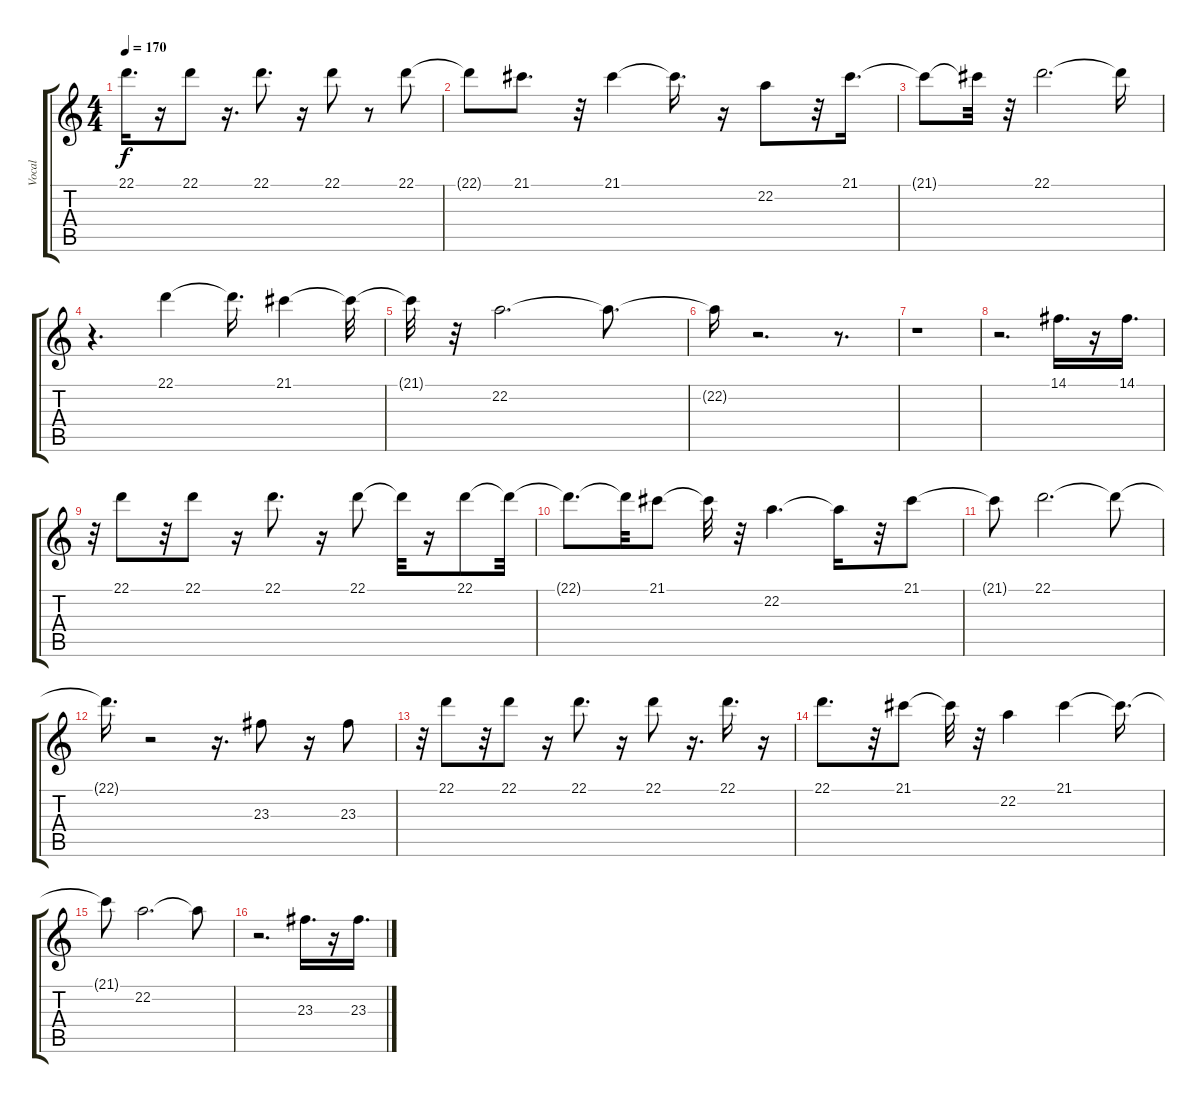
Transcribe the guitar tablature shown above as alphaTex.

\track ("Vocal" "Vocal") {instrument lead8bassandlead}
\staff {score tabs}
\tuning (E4 B3 G3 D3 A2 E2) {hide}
\ts (4 4)
\tempo 170
\clef g2
\ks c
22.1.16{d dy f} r.16 22.1.8 r.16{d} 22.1.8{d} r.16 22.1.8 r.8 22.1.8 |
22.1{t}.8 21.1.8{d} r.32 21.1.4 21.1{t}.16{d} r.16 22.2.8 r.32 21.1.16{d} |
21.1{t}.8 21.1{t}.32 r.32 22.1.2{d} 22.1{t}.16 |
r.4{d} 22.1.4 22.1{t}.16{d} 21.1.4 21.1{t}.32 |
21.1{t}.32 r.32 22.2.2{d} 22.2{t}.8{d} |
22.2{t}.16 r.2{d} r.8{d} |
r.1 |
r.2{d} 14.1.16{d} r.16 14.1.16{d} |
r.32 22.1.8 r.32 22.1.8 r.16 22.1.8{d} r.16 22.1.8 22.1{t}.32 r.16 22.1.8 22.1{t}.32 |
22.1{t}.8{d} 22.1{t}.32 21.1.8 21.1{t}.32 r.32 22.2.4{d} 22.2{t}.16 r.32 21.1.8 |
21.1{t}.8 22.1.2{d} 22.1{t}.8 |
22.1{t}.16{d} r.2 r.16{d} 23.3.8 r.16 23.3.8 |
r.32 22.1.8 r.32 22.1.8 r.16 22.1.8{d} r.16 22.1.8 r.16{d} 22.1.16{d} r.16 |
22.1.8{d} r.32 21.1.8 21.1{t}.32 r.32 22.2.4 21.1.4 21.1{t}.16{d} |
21.1{t}.8 22.2.2{d} 22.2{t}.8 |
r.2{d} 23.3.16{d} r.16 23.3.16{d}
